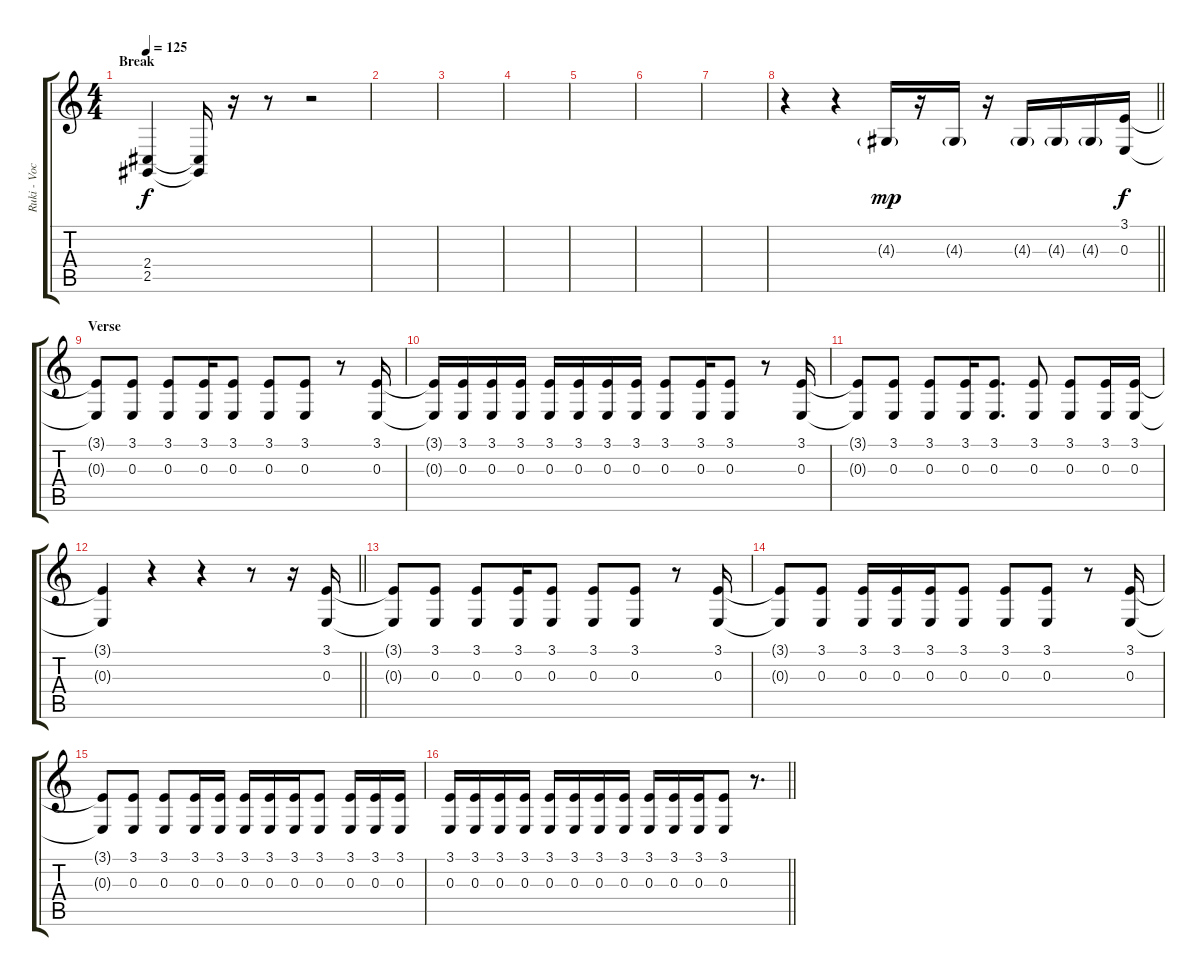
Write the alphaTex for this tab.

\track ("Ruki - Vocals" "Ruki - Voc") {instrument lead6voice}
\staff {score tabs}
\tuning (Db4 Ab3 E3 B2 Gb2 B1) {hide}
\ts (4 4)
\section ("" "Break")
\tempo 125
\clef g2
\ks c
(2.4{t} 2.5{t}).4{dy f} (2.4{t} 2.5{t}).16 r.16 r.8 r.2 |
|
|
|
|
|
|
\barLineRight lightlight
r.4 r.4 4.3{g}.16{dy mp} r.16 4.3{g}.16 r.16 4.3{g}.16 4.3{g}.16 4.3{g}.16 (3.1 0.3).16{dy f} |
\section ("" "Verse")
(3.1{t} 0.3{t}).8 (3.1 0.3).8 (3.1 0.3).8 (3.1 0.3).16 (3.1 0.3).8 (3.1 0.3).8 (3.1 0.3).8 r.8 (3.1 0.3).16 |
(3.1{t} 0.3{t}).16 (3.1 0.3).16 (3.1 0.3).16 (3.1 0.3).16 (3.1 0.3).16 (3.1 0.3).16 (3.1 0.3).16 (3.1 0.3).16 (3.1 0.3).8 (3.1 0.3).16 (3.1 0.3).8 r.8 (3.1 0.3).16 |
(3.1{t} 0.3{t}).8 (3.1 0.3).8 (3.1 0.3).8 (3.1 0.3).16 (3.1 0.3).8{d} (3.1 0.3).8 (3.1 0.3).8 (3.1 0.3).16 (3.1 0.3).16 |
\barLineRight lightlight
(3.1{t} 0.3{t}).4 r.4 r.4 r.8 r.16 (3.1 0.3).16 |
(3.1{t} 0.3{t}).8 (3.1 0.3).8 (3.1 0.3).8 (3.1 0.3).16 (3.1 0.3).8 (3.1 0.3).8 (3.1 0.3).8 r.8 (3.1 0.3).16 |
(3.1{t} 0.3{t}).8 (3.1 0.3).8 (3.1 0.3).16 (3.1 0.3).16 (3.1 0.3).16 (3.1 0.3).8 (3.1 0.3).8 (3.1 0.3).8 r.8 (3.1 0.3).16 |
(3.1{t} 0.3{t}).8 (3.1 0.3).8 (3.1 0.3).8 (3.1 0.3).16 (3.1 0.3).16 (3.1 0.3).16 (3.1 0.3).16 (3.1 0.3).16 (3.1 0.3).8 (3.1 0.3).16 (3.1 0.3).16 (3.1 0.3).16 |
\barLineRight lightlight
(3.1 0.3).16 (3.1 0.3).16 (3.1 0.3).16 (3.1 0.3).16 (3.1 0.3).16 (3.1 0.3).16 (3.1 0.3).16 (3.1 0.3).16 (3.1 0.3).16 (3.1 0.3).16 (3.1 0.3).16 (3.1 0.3).8 r.8{d}
